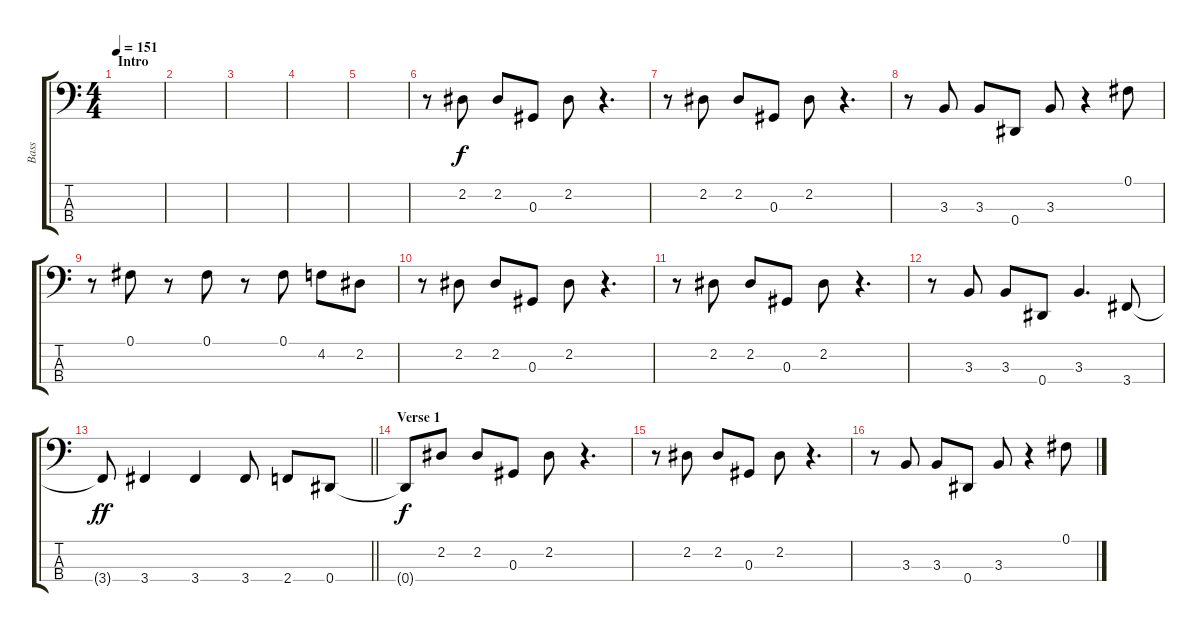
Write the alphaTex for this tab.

\track ("Bass" "Bass") {instrument electricbassfinger}
\staff {score tabs}
\tuning (Gb2 Db2 Ab1 Eb1) {hide}
\ts (4 4)
\section ("" "Intro")
\tempo 151
\clef f4
\ks c
|
|
|
|
|
r.8 2.2.8 2.2.8 0.3.8 2.2.8 r.4{d} |
r.8 2.2.8 2.2.8 0.3.8 2.2.8 r.4{d} |
r.8 3.3.8 3.3.8 0.4.8 3.3.8 r.4 0.1.8 |
r.8 0.1.8 r.8 0.1.8 r.8 0.1.8 4.2.8 2.2.8 |
r.8 2.2.8 2.2.8 0.3.8 2.2.8 r.4{d} |
r.8 2.2.8 2.2.8 0.3.8 2.2.8 r.4{d} |
r.8 3.3.8 3.3.8 0.4.8 3.3.4{d} 3.4.8 |
\barLineRight lightlight
3.4{t}.8{dy ff} 3.4.4 3.4.4 3.4.8 2.4.8 0.4.8 |
\section ("" "Verse 1")
0.4{t}.8{dy f} 2.2.8 2.2.8 0.3.8 2.2.8 r.4{d} |
r.8 2.2.8 2.2.8 0.3.8 2.2.8 r.4{d} |
r.8 3.3.8 3.3.8 0.4.8 3.3.8 r.4 0.1.8
